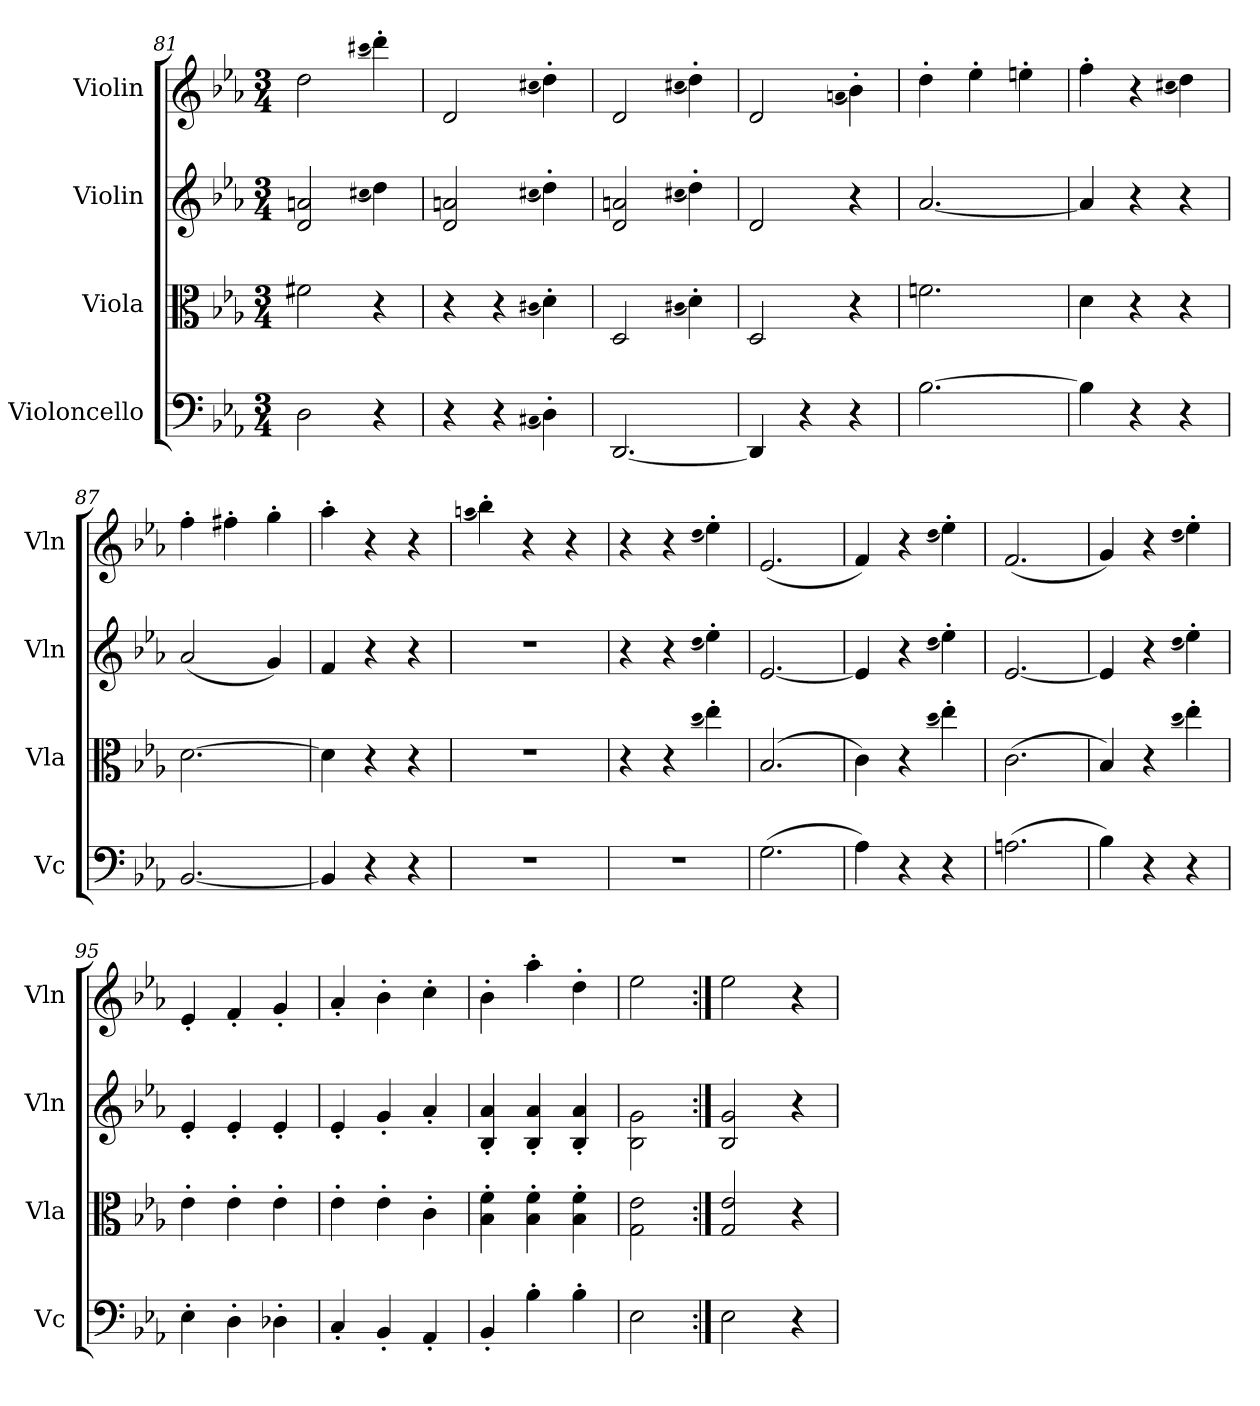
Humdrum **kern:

**kern	**kern	**kern	**kern
*part4	*part3	*part2	*part1
*staff4	*staff3	*staff2	*staff1
*I"Violoncello	*I"Viola	*I"Violin	*I"Violin
*I'Vc	*I'Vla	*I'Vln	*I'Vln
*clefF4	*clefC3	*clefG2	*clefG2
*k[b-e-a-]	*k[b-e-a-]	*k[b-e-a-]	*k[b-e-a-]
*M3/4	*M3/4	*M3/4	*M3/4
=81	=81	=81	=81
2D\	2f#X\	2d/ 2an/	2dd\
.	.	(qcc#X	(qccc#X
4r	4r	4dd\)	4ddd'\)
=82	=82	=82	=82
4r	4r	2d/ 2an/	2d/
4r	4r	.	.
(qC#X	(qc#X	(qcc#X	(qcc#X
4D'\)	4d'\)	4dd'\)	4dd'\)
=83	=83	=83	=83
[2.DD/	2D/	2d/ 2an/	2d/
.	(qc#X	(qcc#X	(qcc#X
.	4d'\)	4dd'\)	4dd'\)
=84	=84	=84	=84
4DD/]	2D/	2d/	2d/
4r	.	.	.
.	.	.	(qan
4r	4r	4r	4b-'\)
=85	=85	=85	=85
[2.B-\	2.fn\	[2.a-/	4dd'\
.	.	.	4ee-'\
.	.	.	4een'\
=86	=86	=86	=86
4B-\]	4d\	4a-/]	4ff'\
4r	4r	4r	4r
.	.	.	(qcc#X
4r	4r	4r	4dd\)
=87	=87	=87	=87
[2.BB-/	[2.d\	(2a-/	4ff'\
.	.	.	4ff#X'\
.	.	4g/)	4gg'\
=88	=88	=88	=88
4BB-/]	4d\]	4f/	4aa-'\
4r	4r	4r	4r
4r	4r	4r	4r
=89	=89	=89	=89
.	.	.	(qaan
2.r	2.r	2.r	4bb-'\)
.	.	.	4r
.	.	.	4r
=90	=90	=90	=90
2.r	4r	4r	4r
.	4r	4r	4r
.	(qdd	(qdd	(qdd
.	4ee-'\)	4ee-'\)	4ee-'\)
=91	=91	=91	=91
(2.G\	(2.B-/	[2.e-/	(2.e-/
=92	=92	=92	=92
4A-\)	4c\)	4e-/]	4f/)
4r	4r	4r	4r
.	(qdd	(qdd	(qdd
4r	4ee-'\)	4ee-'\)	4ee-'\)
=93	=93	=93	=93
(2.An\	(2.c\	[2.e-/	(2.f/
=94	=94	=94	=94
4B-\)	4B-/)	4e-/]	4g/)
4r	4r	4r	4r
.	(qdd	(qdd	(qdd
4r	4ee-'\)	4ee-'\)	4ee-'\)
=95	=95	=95	=95
4E-'\	4e-'\	4e-'/	4e-'/
4D'\	4e-'\	4e-'/	4f'/
4D-X'\	4e-'\	4e-'/	4g'/
=96	=96	=96	=96
4C'/	4e-'\	4e-'/	4a-'/
4BB-'/	4e-'\	4g'/	4b-'\
4AA-'/	4c'\	4a-'/	4cc'\
=97	=97	=97	=97
4BB-'/	4B-'\ 4f'\	4B-'/ 4a-'/	4b-'\
4B-'\	4B-'\ 4f'\	4B-'/ 4a-'/	4aa-'\
4B-'\	4B-'\ 4f'\	4B-'/ 4a-'/	4dd'\
=98	=98	=98	=98
2E-\	2G\ 2e-\	2B-\ 2g\	2ee-\
=99:|!	=99:|!	=99:|!	=99:|!
2E-\	2G/ 2e-/	2B-/ 2g/	2ee-\
4r	4r	4r	4r
=	=	=	=
*-	*-	*-	*-
